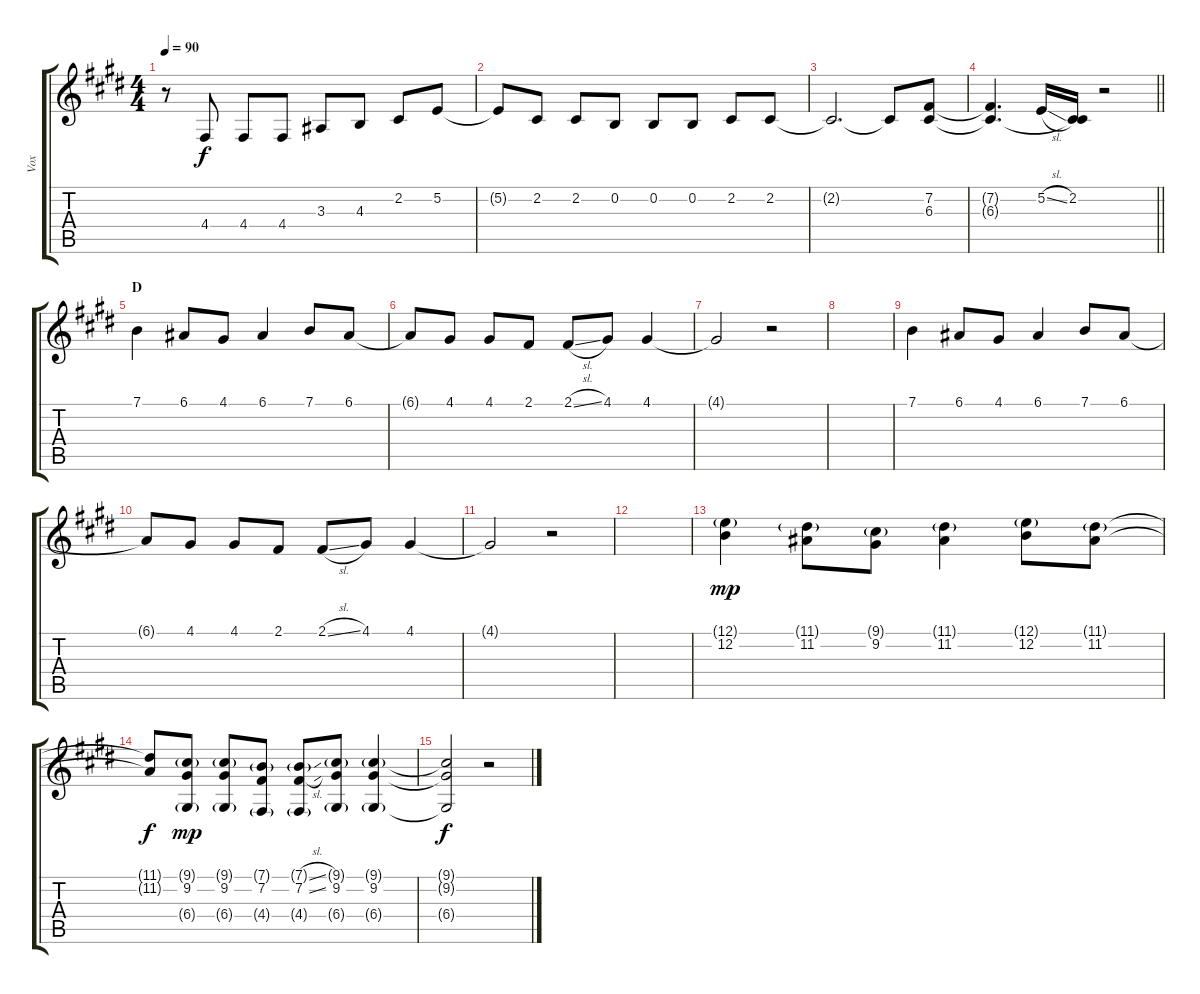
\track ("Vox" "Vox") {instrument lead2sawtooth}
\staff {score tabs}
\tuning (E4 B3 G3 D3 A2 E2) {hide}
\ts (4 4)
\tempo 90
\clef g2
\ks c#minor
r.8{dy f} 4.4.8 4.4.8 4.4.8 3.3.8 4.3.8 2.2.8 5.2.8 |
5.2{t}.8 2.2.8 2.2.8 0.2.8 0.2.8 0.2.8 2.2.8 2.2.8 |
2.2{t}.2{d} 2.2{t}.8 (7.2 6.3).8 |
\barLineRight lightlight
(7.2{t} 6.3{t}).4{d} 5.2{sl}.16 (2.2 6.3{t}).16 r.2 |
\section ("" "D")
7.1.4{instrument synthvoice} 6.1.8 4.1.8 6.1.4 7.1.8 6.1.8 |
6.1{t}.8 4.1.8 4.1.8 2.1.8 2.1{sl}.8 4.1.8 4.1.4 |
4.1{t}.2 r.2 |
|
7.1.4 6.1.8 4.1.8 6.1.4 7.1.8 6.1.8 |
6.1{t}.8 4.1.8 4.1.8 2.1.8 2.1{sl}.8 4.1.8 4.1.4 |
4.1{t}.2 r.2 |
|
(12.1{g} 12.2).4{dy mp} (11.1{g} 11.2).8 (9.1{g} 9.2).8 (11.1{g} 11.2).4 (12.1{g} 12.2).8 (11.1{g} 11.2).8 |
(11.1{t} 11.2{t}).8{dy f} (9.1{g} 9.2 6.4{g}).8{dy mp} (9.1{g} 9.2 6.4{g}).8 (7.1{g} 7.2 4.4{g}).8 (7.1{sl g} 7.2{sl} 4.4{g}).8 (9.1{g} 9.2 6.4{g}).8 (9.1{g} 9.2 6.4{g}).4 |
(9.1{t} 9.2{t} 6.4{t}).2{dy f} r.2
